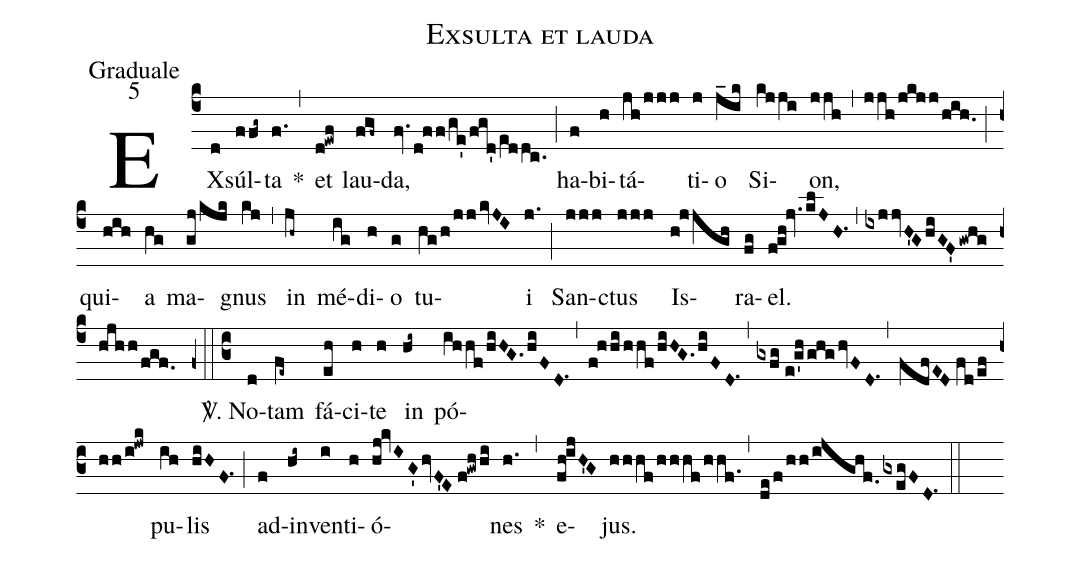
name:Exsulta et lauda;
office-part:Graduale;
mode:5;
%%
(c4) EX(d)súl(ffg~)ta(f.) *(,) et(d!ewf) lau(fgf~)da,(fv.d!ff/ge'/fgd'/e[ll:1]ddc.) (;) ha(f)bi(h)tá(jh/jjj)ti(j)o(j_ik) Si(kjji)on,(jjh) (,) (jjh/jkjj/hih.) (;) qui(hih)a(hg) ma(gj/kjk)gnus(kj) (,) in(jh~) mé(ig)di(h)o(g) tu(hg/h/jjkvJI)i(j.) (;) San(jjj)ctus(jjj) Is(h!jjgh)ra(fg)el.(fgh!jv.klJH.1) (,) (ixjjvH'GhiGF'/!gwhg/hjh/!h/fgf.) (z0::c3) <sp>V/</sp>. No(d)tam(fe~) fá(eh)ci(h)te(h) in(hi~) pó(ihhf/hiHG.hiFD.1)(,)(f!hhi/hhf/hiHG.hiFD.1)(,)(gxfg//e!g'h/ghghvFD.1)(,)(fdfED//fd/ef/hh/i!jwk)pu(ih)lis(hiHF.1) (;) ad(f)in(hi~)ven(i)ti(h)ó(hj!kvIG'hvF'E//f!gwhhi)nes(h.) *(,) e(fh!ijH'G)jus.(hhhf/hhhf/hhf.) (,) (de/f/hh/ijghf.0gxegFD.1) (::)
